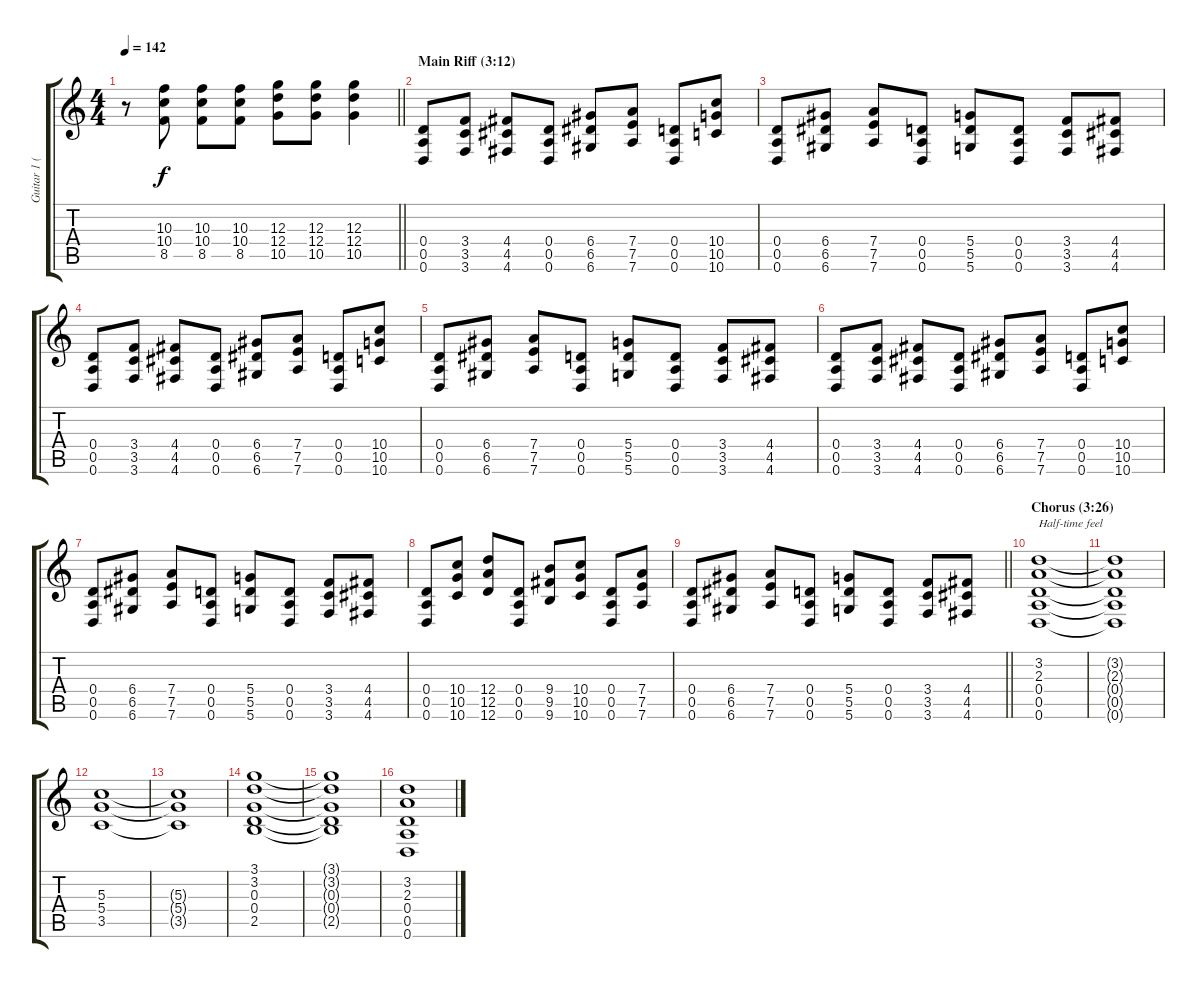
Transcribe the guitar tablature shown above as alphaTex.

\track ("Guitar 1 (Slash)" "Guitar 1 (") {instrument overdrivenguitar}
\staff {score tabs}
\tuning (E4 B3 G3 D3 A2 D2) {hide}
\ts (4 4)
\tempo 142
\clef g2
\barLineRight lightlight
\ks c
r.8{dy f} (10.3 10.4 8.5).8 (10.3 10.4 8.5).8 (10.3 10.4 8.5).8 (12.3 12.4 10.5).8 (12.3 12.4 10.5).8 (12.3 12.4 10.5).4 |
\section ("" "Main Riff (3:12)")
(0.4 0.5 0.6).8 (3.4 3.5 3.6).8 (4.4 4.5 4.6).8 (0.4 0.5 0.6).8 (6.4 6.5 6.6).8 (7.4 7.5 7.6).8 (0.4 0.5 0.6).8 (10.4 10.5 10.6).8 |
(0.4 0.5 0.6).8 (6.4 6.5 6.6).8 (7.4 7.5 7.6).8 (0.4 0.5 0.6).8 (5.4 5.5 5.6).8 (0.4 0.5 0.6).8 (3.4 3.5 3.6).8 (4.4 4.5 4.6).8 |
(0.4 0.5 0.6).8 (3.4 3.5 3.6).8 (4.4 4.5 4.6).8 (0.4 0.5 0.6).8 (6.4 6.5 6.6).8 (7.4 7.5 7.6).8 (0.4 0.5 0.6).8 (10.4 10.5 10.6).8 |
(0.4 0.5 0.6).8 (6.4 6.5 6.6).8 (7.4 7.5 7.6).8 (0.4 0.5 0.6).8 (5.4 5.5 5.6).8 (0.4 0.5 0.6).8 (3.4 3.5 3.6).8 (4.4 4.5 4.6).8 |
(0.4 0.5 0.6).8 (3.4 3.5 3.6).8 (4.4 4.5 4.6).8 (0.4 0.5 0.6).8 (6.4 6.5 6.6).8 (7.4 7.5 7.6).8 (0.4 0.5 0.6).8 (10.4 10.5 10.6).8 |
(0.4 0.5 0.6).8 (6.4 6.5 6.6).8 (7.4 7.5 7.6).8 (0.4 0.5 0.6).8 (5.4 5.5 5.6).8 (0.4 0.5 0.6).8 (3.4 3.5 3.6).8 (4.4 4.5 4.6).8 |
(0.4 0.5 0.6).8 (10.4 10.5 10.6).8 (12.4 12.5 12.6).8 (0.4 0.5 0.6).8 (9.4 9.5 9.6).8 (10.4 10.5 10.6).8 (0.4 0.5 0.6).8 (7.4 7.5 7.6).8 |
\barLineRight lightlight
(0.4 0.5 0.6).8 (6.4 6.5 6.6).8 (7.4 7.5 7.6).8 (0.4 0.5 0.6).8 (5.4 5.5 5.6).8 (0.4 0.5 0.6).8 (3.4 3.5 3.6).8 (4.4 4.5 4.6).8 |
\section ("" "Chorus (3:26)")
(3.2 2.3 0.4 0.5 0.6).1{txt "Half-time feel"} |
(3.2{t} 2.3{t} 0.4{t} 0.5{t} 0.6{t}).1 |
(5.3 5.4 3.5).1 |
(5.3{t} 5.4{t} 3.5{t}).1 |
(3.1 3.2 0.3 0.4 2.5).1 |
(3.1{t} 3.2{t} 0.3{t} 0.4{t} 2.5{t}).1 |
(3.2 2.3 0.4 0.5 0.6).1
